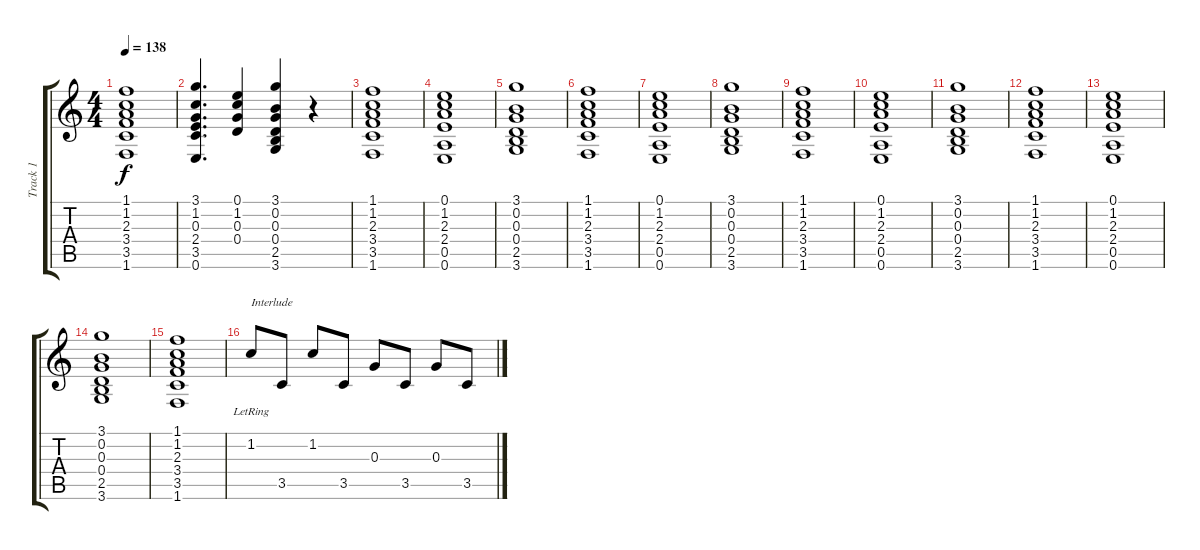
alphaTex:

\track ("Track 1" "Track 1") {instrument acousticguitarsteel}
\staff {score tabs}
\tuning (E4 B3 G3 D3 A2 E2) {hide}
\ts (4 4)
\tempo 138
\clef g2
\ks c
(1.1 1.2 2.3 3.4 3.5 1.6).1{dy f} |
(3.1 1.2 0.3 2.4 3.5 0.6).4{d} (0.1 1.2 0.3 0.4).4 (3.1 0.2 0.3 0.4 2.5 3.6).4 r.4 |
(1.1 1.2 2.3 3.4 3.5 1.6).1 |
(0.1 1.2 2.3 2.4 0.5 0.6).1 |
(3.1 0.2 0.3 0.4 2.5 3.6).1 |
(1.1 1.2 2.3 3.4 3.5 1.6).1 |
(0.1 1.2 2.3 2.4 0.5 0.6).1 |
(3.1 0.2 0.3 0.4 2.5 3.6).1 |
(1.1 1.2 2.3 3.4 3.5 1.6).1 |
(0.1 1.2 2.3 2.4 0.5 0.6).1 |
(3.1 0.2 0.3 0.4 2.5 3.6).1 |
(1.1 1.2 2.3 3.4 3.5 1.6).1 |
(0.1 1.2 2.3 2.4 0.5 0.6).1 |
(3.1 0.2 0.3 0.4 2.5 3.6).1 |
(1.1 1.2 2.3 3.4 3.5 1.6).1 |
1.2{lr}.8{txt "Interlude"} 3.5.8 1.2.8 3.5.8 0.3.8 3.5.8 0.3.8 3.5.8
